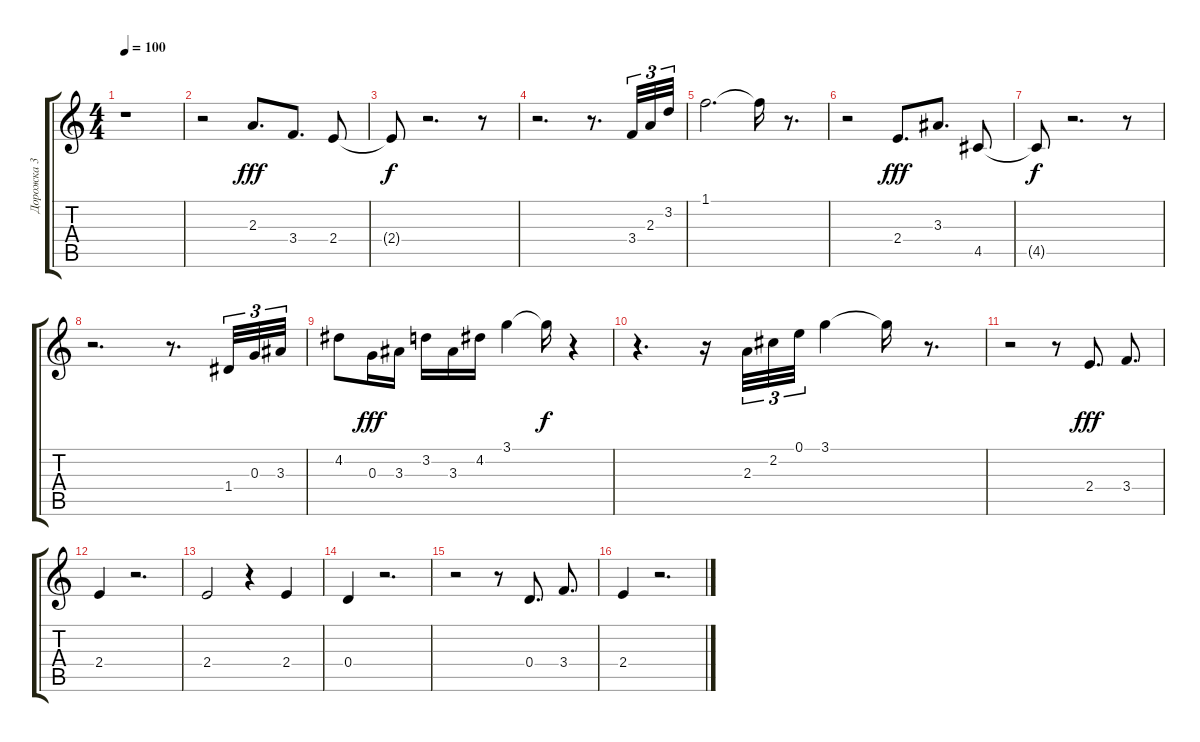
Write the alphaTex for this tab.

\track ("Дорожка 3" "Дорожка 3") {instrument electricguitarclean}
\staff {score tabs}
\tuning (E4 B3 G3 D3 A2 E2) {hide}
\ts (4 4)
\tempo 100
\clef g2
\ks c
r.1{dy f} |
r.2 2.3.8{d dy fff} 3.4.8{d} 2.4.8 |
2.4{t}.8{dy f} r.2{d} r.8 |
r.2{d} r.8{d} 3.4.32{tu (3 2)} 2.3.32{tu (3 2)} 3.2.32{tu (3 2)} |
1.1.2{d} 1.1{t}.16 r.8{d} |
r.2 2.4.8{d dy fff} 3.3.8{d} 4.5.8 |
4.5{t}.8{dy f} r.2{d} r.8 |
r.2{d} r.8{d} 1.4.32{tu (3 2)} 0.3.32{tu (3 2)} 3.3.32{tu (3 2)} |
4.2.8 0.3.16{dy fff} 3.3.16 3.2.16 3.3.16 4.2.16 3.1.4 3.1{t}.16{dy f} r.4 |
r.4{d} r.16 2.3.32{tu (3 2)} 2.2.32{tu (3 2)} 0.1.32{tu (3 2)} 3.1.4 3.1{t}.16 r.8{d} |
r.2 r.8 2.4.8{d dy fff} 3.4.8{d} |
2.4.4 r.2{d} |
2.4.2 r.4 2.4.4 |
0.4.4 r.2{d} |
r.2 r.8 0.4.8{d} 3.4.8{d} |
2.4.4 r.2{d}
